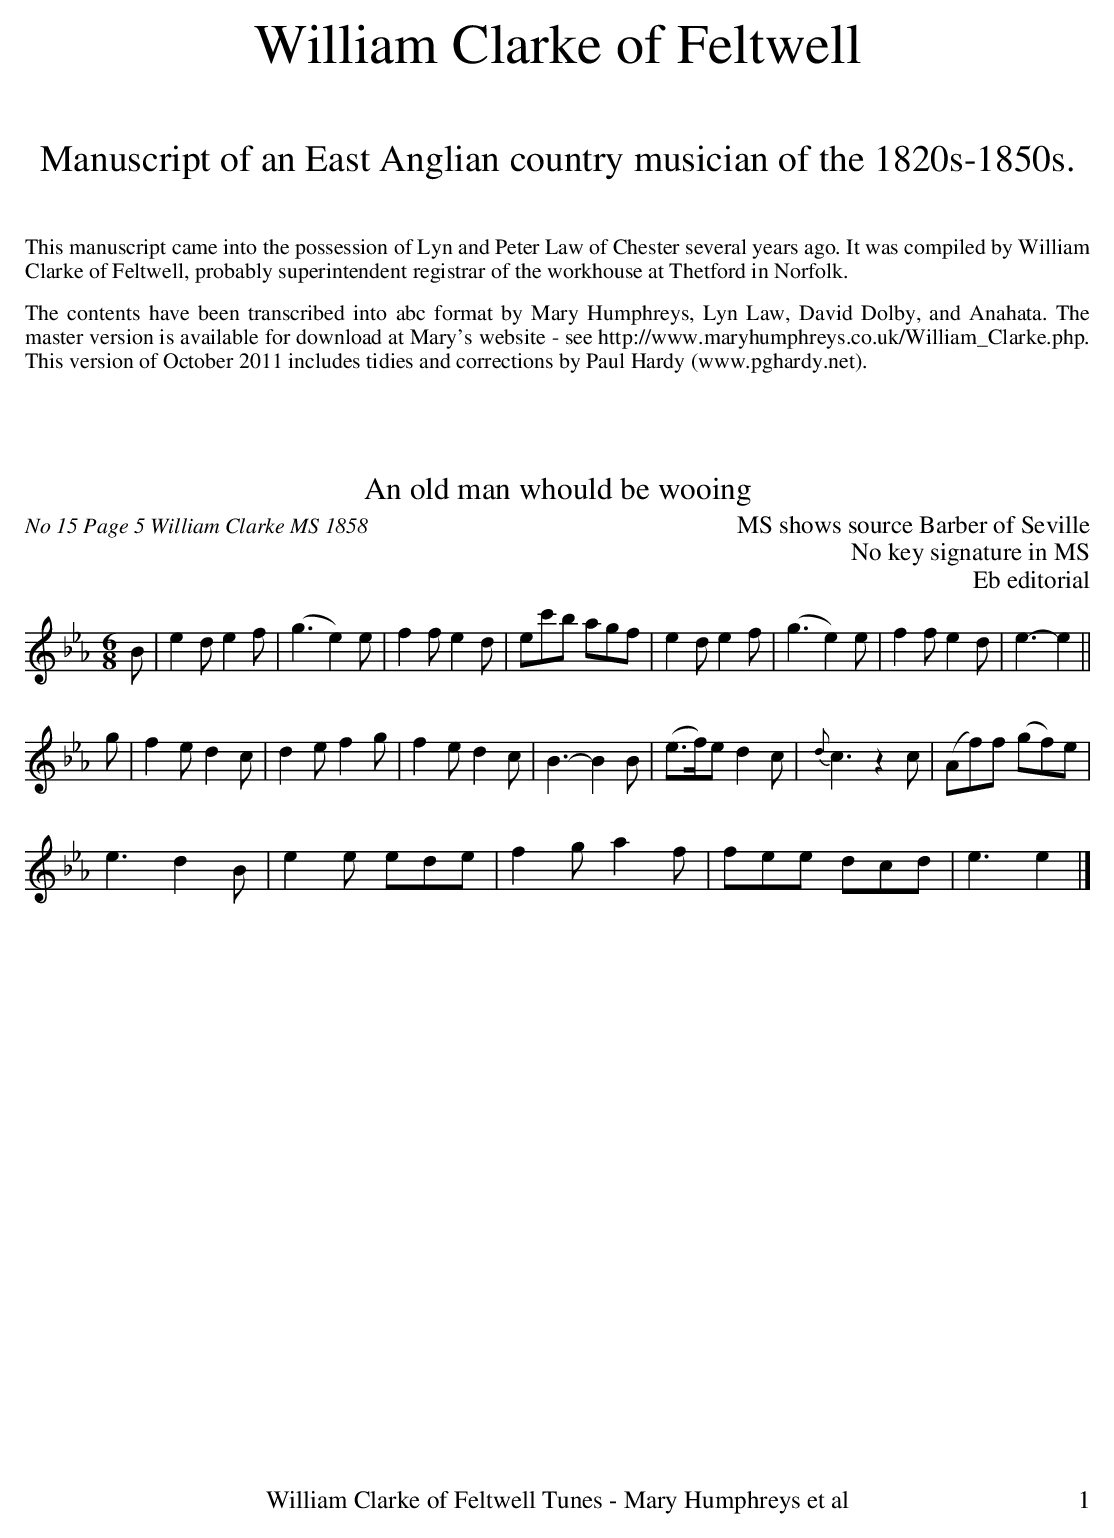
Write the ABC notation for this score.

X:1
T:An old man whould be wooing
O:No 15 Page 5 William Clarke MS 1858
M:6/8
L:1/8
K:Eb
B|e2d e2f|(g3e2)e|f2f e2d|ec'b agf|e2d e2f|(g3e2)e|f2f e2d|e3-e2||
g|f2e d2c|d2e f2g|f2e d2c|B3-B2B|(e3/2f/2)e d2c|{d}c3z2c|(Af)f (gf)e|
e3d2B|e2e ede|f2g a2f|fee dcd|e3e2|]
